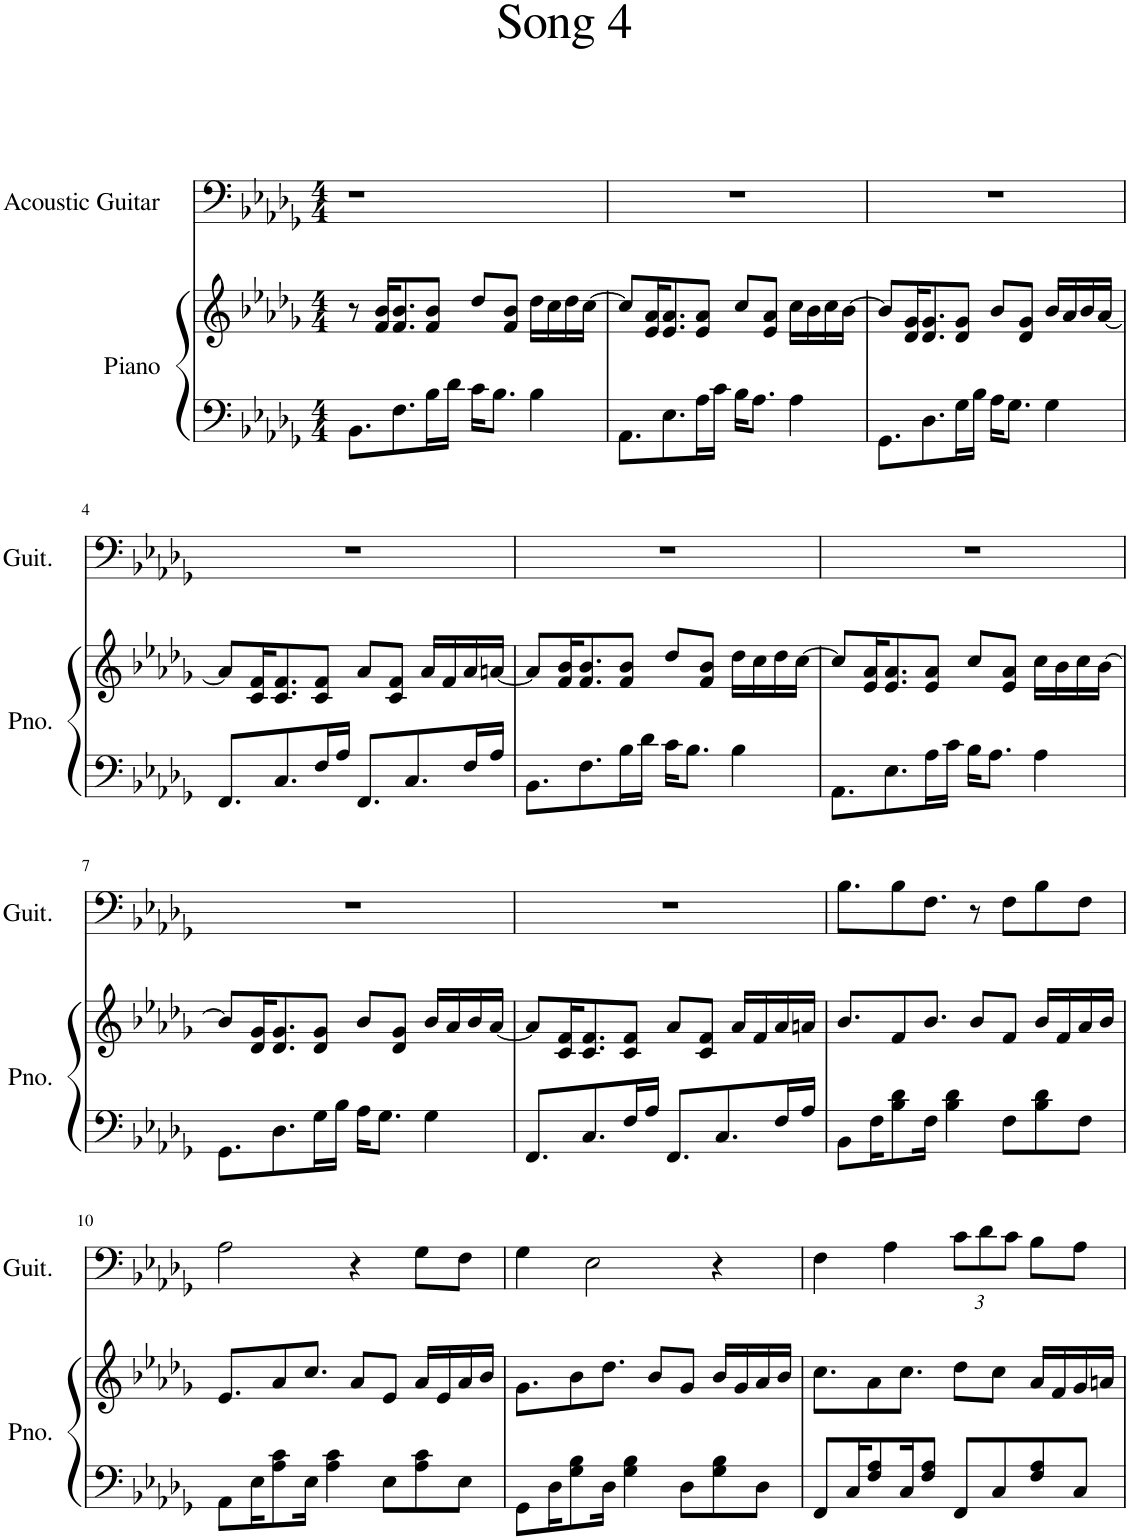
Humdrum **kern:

**kern	**kern	**kern
*part2	*part2	*part1
*staff3	*staff2	*staff1
*I"Piano	*	*I"Acoustic Guitar
*I'Pno.	*	*I'Guit.
*clefF4	*clefG2	*clefF4
*k[b-e-a-d-g-]	*k[b-e-a-d-g-]	*k[b-e-a-d-g-]
*M4/4	*M4/4	*M4/4
=1	=1	=1
8.BB-\L	8r	1r
.	16f/ 16b-/KL	.
8.F\	8.f/ 8.b-/	.
16B-\L	8f/ 8b-/J	.
16d-\JJ	.	.
16c\KL	8dd-/L	.
8.B-\J	.	.
.	8f/ 8b-/J	.
4B-\	16dd-\LL	.
.	16cc\	.
.	16dd-\	.
.	[16cc\JJ	.
=2	=2	=2
8.AA-\L	8cc/L]	1r
.	16e-/ 16a-/K	.
8.E-\	8.e-/ 8.a-/	.
16A-\L	8e-/ 8a-/J	.
16c\JJ	.	.
16B-\KL	8cc/L	.
8.A-\J	.	.
.	8e-/ 8a-/J	.
4A-\	16cc\LL	.
.	16b-\	.
.	16cc\	.
.	[16b-\JJ	.
=3	=3	=3
8.GG-\L	8b-/L]	1r
.	16d-/ 16g-/K	.
8.D-\	8.d-/ 8.g-/	.
16G-\L	8d-/ 8g-/J	.
16B-\JJ	.	.
16A-\KL	8b-/L	.
8.G-\J	.	.
.	8d-/ 8g-/J	.
4G-\	16b-/LL	.
.	16a-/	.
.	16b-/	.
.	[16a-/JJ	.
!!LO:LB:g=z
=4	=4	=4
8.FF/L	8a-/L]	1r
.	16c/ 16f/K	.
8.C/	8.c/ 8.f/	.
16F/L	8c/ 8f/J	.
16A-/JJ	.	.
8.FF/L	8a-/L	.
.	8c/ 8f/J	.
8.C/	.	.
.	16a-/LL	.
.	16f/	.
16F/L	16a-/	.
16A-/JJ	[16an/JJ	.
=5	=5	=5
8.BB-\L	8a/L]	1r
.	16f/ 16b-/K	.
8.F\	8.f/ 8.b-/	.
16B-\L	8f/ 8b-/J	.
16d-\JJ	.	.
16c\KL	8dd-/L	.
8.B-\J	.	.
.	8f/ 8b-/J	.
4B-\	16dd-\LL	.
.	16cc\	.
.	16dd-\	.
.	[16cc\JJ	.
=6	=6	=6
8.AA-\L	8cc/L]	1r
.	16e-/ 16a-/K	.
8.E-\	8.e-/ 8.a-/	.
16A-\L	8e-/ 8a-/J	.
16c\JJ	.	.
16B-\KL	8cc/L	.
8.A-\J	.	.
.	8e-/ 8a-/J	.
4A-\	16cc\LL	.
.	16b-\	.
.	16cc\	.
.	[16b-\JJ	.
!!LO:LB:g=z
=7	=7	=7
8.GG-\L	8b-/L]	1r
.	16d-/ 16g-/K	.
8.D-\	8.d-/ 8.g-/	.
16G-\L	8d-/ 8g-/J	.
16B-\JJ	.	.
16A-\KL	8b-/L	.
8.G-\J	.	.
.	8d-/ 8g-/J	.
4G-\	16b-/LL	.
.	16a-/	.
.	16b-/	.
.	[16a-/JJ	.
=8	=8	=8
8.FF/L	8a-/L]	1r
.	16c/ 16f/K	.
8.C/	8.c/ 8.f/	.
16F/L	8c/ 8f/J	.
16A-/JJ	.	.
8.FF/L	8a-/L	.
.	8c/ 8f/J	.
8.C/	.	.
.	16a-/LL	.
.	16f/	.
16F/L	16a-/	.
16A-/JJ	16an/JJ	.
=9	=9	=9
8BB-\L	8.b-/L	8.B-\L
16F\K	.	.
8B-\ 8d-\	8f/	8B-\
16F\Jk	8.b-/J	8.F\J
4B-\ 4d-\	.	.
.	8b-/L	8r
8F\L	8f/J	8F\L
8B-\ 8d-\	16b-/LL	8B-\
.	16f/	.
8F\J	16a-/	8F\J
.	16b-/JJ	.
!!LO:LB:g=z
=10	=10	=10
8AA-\L	8.e-/L	2A-\
16E-\K	.	.
8A-\ 8c\	8a-/	.
16E-\Jk	8.cc/J	.
4A-\ 4c\	.	.
.	8a-/L	4r
8E-\L	8e-/J	.
8A-\ 8c\	16a-/LL	8G-\L
.	16e-/	.
8E-\J	16a-/	8F\J
.	16b-/JJ	.
=11	=11	=11
8GG-\L	8.g-\L	4G-\
16D-\K	.	.
8G-\ 8B-\	8b-\	.
.	.	2E-\
16D-\Jk	8.dd-\J	.
4G-\ 4B-\	.	.
.	8b-/L	.
8D-\L	8g-/J	.
8G-\ 8B-\	16b-/LL	4r
.	16g-/	.
8D-\J	16a-/	.
.	16b-/JJ	.
=12	=12	=12
8FF/L	8.cc\L	4F\
16C/K	.	.
8F/ 8A-/	8a-\	.
.	.	4A-\
16C/K	8.cc\J	.
8F/ 8A-/J	.	.
*	*	*Xbrackettup
8FF/L	8dd-\L	12c\L
.	.	12d-\
8C/	8cc\J	.
.	.	12c\J
8F/ 8A-/	16a-/LL	8B-\L
.	16f/	.
8C/J	16g-/	8A-\J
.	16an/JJ	.
=	=	=
*-	*-	*-
